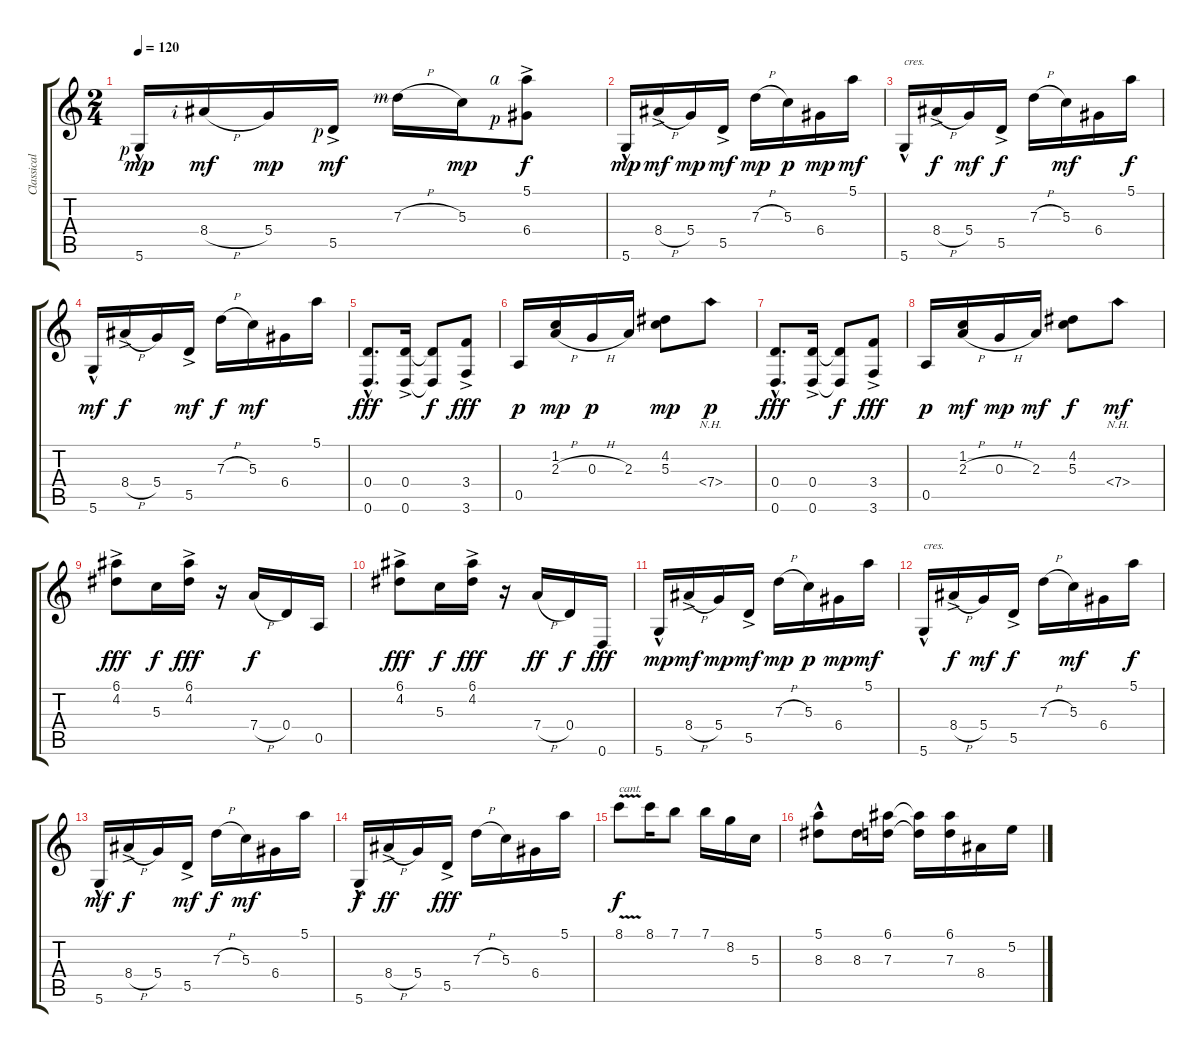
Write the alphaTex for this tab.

\track ("Classical guitar" "Classical ") {instrument acousticguitarnylon}
\staff {score tabs}
\tuning (E4 B3 G3 D3 A2 D2) {hide}
\ts (2 4)
\tempo 120
\clef g2
\ks c
5.6{hac rf 1}.16{dy mp instrument acousticguitarnylon} 8.4{h rf 2}.16{dy mf} 5.4.16{dy mp} 5.5{ac rf 1}.16{dy mf} 7.3{h rf 3}.16 5.3.16{dy mp} (5.1{ac rf 4} 6.4{ac rf 1}).8{dy f} |
5.6{hac}.16{dy mp} 8.4{h ac}.16{dy mf} 5.4.16{dy mp} 5.5{ac}.16{dy mf} 7.3{h}.16{dy mp} 5.3.16{dy p} 6.4.16{dy mp} 5.1.16{dy mf} |
5.6{hac}.16{txt "cres."} 8.4{h ac}.16{dy f} 5.4.16{dy mf} 5.5{ac}.16{dy f} 7.3{h}.16 5.3.16{dy mf} 6.4.16 5.1.16{dy f} |
5.6{hac}.16{dy mf} 8.4{h ac}.16{dy f} 5.4.16 5.5{ac}.16{dy mf} 7.3{h}.16{dy f} 5.3.16{dy mf} 6.4.16 5.1.16 |
(0.4{hac} 0.6{hac}).8{d dy fff} (0.4{ac} 0.6{ac}).16 (0.4{t} 0.6{t}).8{dy f} (3.4{ac} 3.6{ac}).8{dy fff} |
0.5.16{dy p} (1.2 2.3{h}).16{dy mp} 0.3{h}.16{dy p} 2.3.16 (4.2 5.3).8{dy mp} 7.4{nh}.8{dy p} |
(0.4{hac} 0.6{hac}).8{d dy fff} (0.4{ac} 0.6{ac}).16 (0.4{t} 0.6{t}).8{dy f} (3.4{ac} 3.6{ac}).8{dy fff} |
0.5.16{dy p} (1.2 2.3{h}).16{dy mf} 0.3{h}.16{dy mp} 2.3.16{dy mf} (4.2 5.3).8{dy f} 7.4{nh}.8{dy mf} |
(6.1{ac} 4.2{ac}).8{dy fff} 5.3.16{dy f} (6.1{ac} 4.2{ac}).16{dy fff} r.16 7.4{h}.16{dy f} 0.4.16 0.5.16 |
(6.1{ac} 4.2{ac}).8{dy fff} 5.3.16{dy f} (6.1{ac} 4.2{ac}).16{dy fff} r.16 7.4{h}.16{dy ff} 0.4.16{dy f} 0.6.16{dy fff} |
5.6{hac}.16{dy mp} 8.4{h ac}.16{dy mf} 5.4.16{dy mp} 5.5{ac}.16{dy mf} 7.3{h}.16{dy mp} 5.3.16{dy p} 6.4.16{dy mp} 5.1.16{dy mf} |
5.6{hac}.16{txt "cres."} 8.4{h ac}.16{dy f} 5.4.16{dy mf} 5.5{ac}.16{dy f} 7.3{h}.16 5.3.16{dy mf} 6.4.16 5.1.16{dy f} |
5.6{hac}.16{dy mf} 8.4{h ac}.16{dy f} 5.4.16 5.5{ac}.16{dy mf} 7.3{h}.16{dy f} 5.3.16{dy mf} 6.4.16 5.1.16 |
5.6{hac}.16{dy f} 8.4{h ac}.16{dy ff} 5.4.16 5.5{ac}.16{dy fff} 7.3{h}.16 5.3.16 6.4.16 5.1.16 |
8.1{v}.8{txt "cant." dy f} 8.1.16 7.1.8 7.1.16 8.2.16 5.3.16 |
(5.1{hac} 8.3).8 8.3.16 (6.1 7.3).16 (6.1{t} 7.3{t}).16 (6.1 7.3).16 8.4.16 5.2.16
